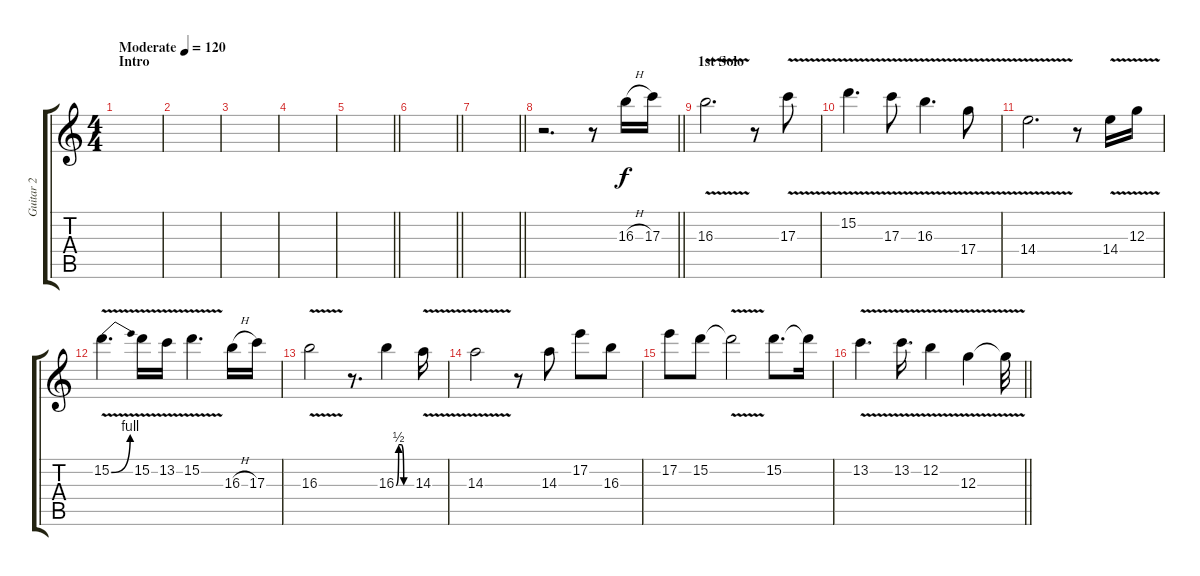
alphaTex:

\track ("Guitar 2" "Guitar 2") {instrument overdrivenguitar}
\staff {score tabs}
\tuning (E4 B3 G3 D3 A2 E2) {hide}
\ts (4 4)
\section ("" "Intro")
\tempo (120 "Moderate")
\clef g2
\ks c
|
|
|
|
\barLineRight lightlight
|
\barLineRight lightlight
|
\barLineRight lightlight
|
\barLineRight lightlight
r.2{d} r.8 16.3{h}.16 17.3.16 |
\section ("" "1st Solo ")
16.3{v}.2{d} r.8 17.3{v}.8 |
15.2{v}.4{d} 17.3{v}.8 16.3{v}.4{d} 17.4{v}.8 |
14.4{v}.2{d} r.8 14.4{v}.16 12.3{v}.16 |
15.2{be (bend 0 0 60 4) v}.4{d} 15.2{v}.16 13.2{v}.16 15.2{v}.4{d} 16.3{h}.16 17.3.16 |
16.3{v}.2 r.8{d} 16.3{be (custom 0 0 10 2 20 2 30 0 60 0)}.4 14.3{v}.16 |
14.3{v}.2 r.8 14.3.8 17.2.8 16.3.8 |
17.2.8 15.2.8 15.2{v t}.2 15.2.8{d} 15.2{t}.16 |
\barLineRight lightlight
13.2{v}.4{d} 13.2{v}.16{d} 12.2{v}.4 12.3{v}.4 12.3{t}.32
